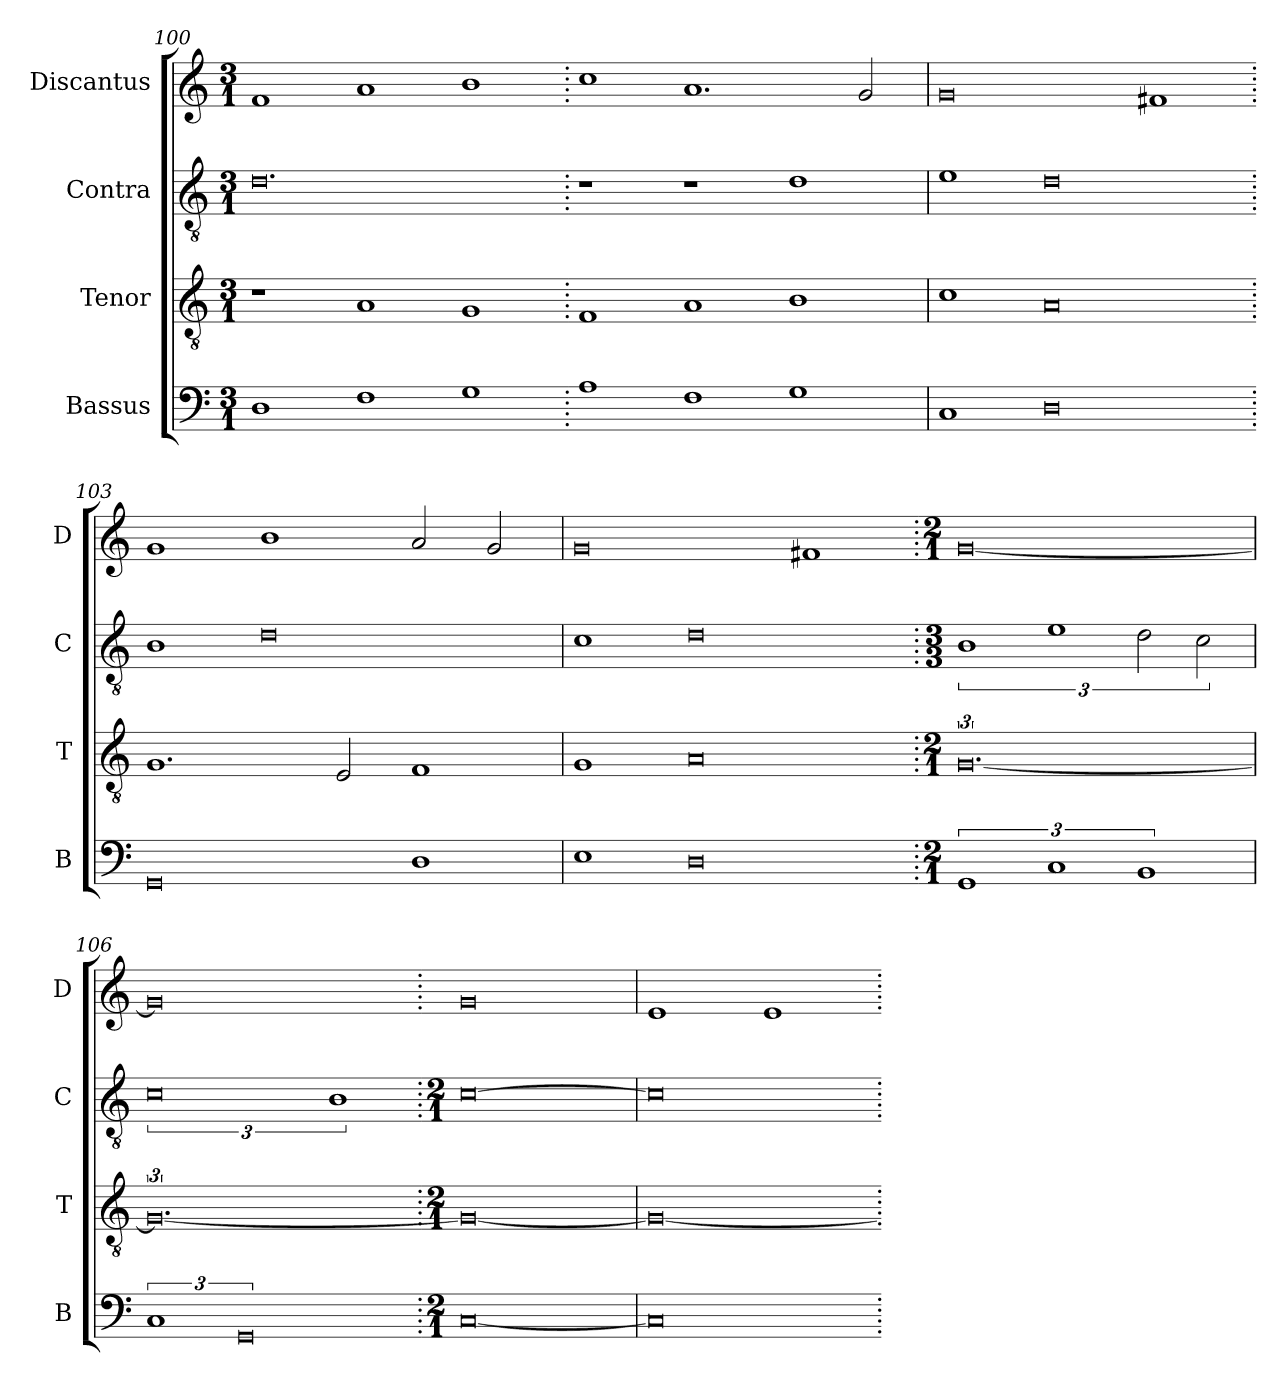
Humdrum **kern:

**kern	**kern	**kern	**kern
*part4	*part3	*part2	*part1
*staff4	*staff3	*staff2	*staff1
*I"Bassus	*I"Tenor	*I"Contra	*I"Discantus
*I'B	*I'T	*I'C	*I'D
*clefF4	*clefGv2	*clefGv2	*clefG2
*k[]	*k[]	*k[]	*k[]
*M3/1	*M3/1	*M3/1	*M3/1
=100	=100	=100	=100
1D	1r	0.d	1f
1F	1A	.	1a
1G	1G	.	1b
=101.	=101.	=101.	=101.
1A	1F	1r	1cc
1F	1A	1r	1.a
1G	1B	1d	.
.	.	.	2g/
=102	=102	=102	=102
1C	1c	1e	0g
0D	0A	0d	.
.	.	.	1f#X
=103.	=103.	=103.	=103.
0GG	1.G	1B	1g
.	.	0d	1b
.	2E/	.	.
1D	1F	.	2a/
.	.	.	2g/
=104	=104	=104	=104
1E	1G	1c	0g
0D	0A	0d	.
.	.	.	1f#X
=105.	=105.	=105.	=105.
*M2/1	*M2/1	*M3/3	*M2/1
3%2GG	[3%4.G	3%2B	[0g
3%2C	.	3%2e	.
3%2BB	.	3d\	.
.	.	3c\	.
=106	=106	=106	=106
3%2C	3%4.G_	3%4c	0g]
3%4GG	.	.	.
.	.	3%2B	.
=107.	=107.	=107.	=107.
*M2/1	*M2/1	*M2/1	*
[0C	0G_	[0c	0g
=108	=108	=108	=108
0C]	0G_	0c]	1e
.	.	.	1e
=.	=.	=.	=.
*-	*-	*-	*-
